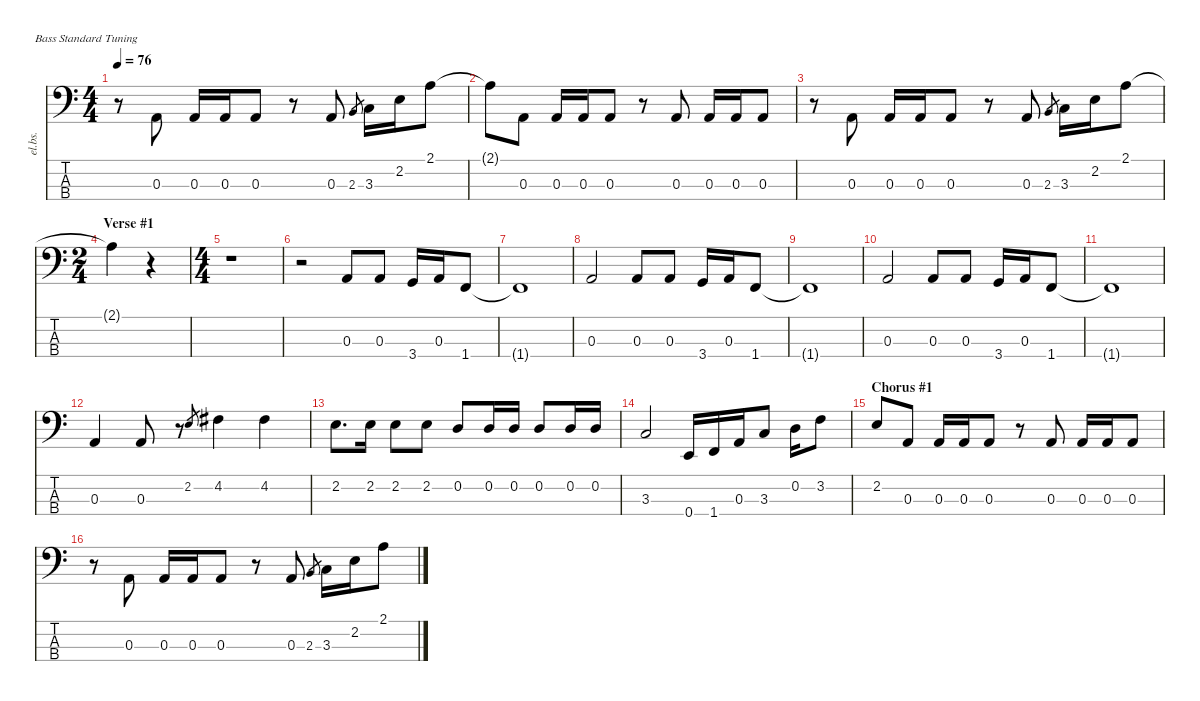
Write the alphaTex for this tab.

\defaultSystemsLayout 4
\hideDynamics
\bracketExtendMode nobrackets
\otherSystemsTrackNameOrientation horizontal
\track ("Bass" "el.bs.") {instrument electricbasspick}
\staff {score tabs}
\tuning (G2 D2 A1 E1)
\ts (4 4)
\tempo 76
\clef f4
\ks c
r.8{dy ff beam Down} 0.3.8{beam Up} 0.3.16{beam Up} 0.3.16{beam Up} 0.3.8{beam Up} r.8{beam Up} 0.3.8{beam Up} 2.3.8{gr dy f beam Up} 3.3.16{dy ff beam Down} 2.2.16{beam Down} 2.1.8{beam Down} |
2.1{t}.8{beam Down} 0.3.8{beam Down} 0.3.16{beam Up} 0.3.16{beam Up} 0.3.8{beam Up} r.8{beam Up} 0.3.8{beam Up} 0.3.16{beam Up} 0.3.16{beam Up} 0.3.8{beam Up} |
r.8{beam Down} 0.3.8{beam Up} 0.3.16{beam Up} 0.3.16{beam Up} 0.3.8{beam Up} r.8{beam Up} 0.3.8{beam Up} 2.3.8{gr dy f beam Up} 3.3.16{dy ff beam Down} 2.2.16{beam Down} 2.1.8{beam Down} |
\ts (2 4)
\section ("" "Verse #1")
2.1{t}.4{beam Down} r.4{beam Down} |
\ts (4 4)
r.1{beam Down} |
r.2{beam Down} 0.3.8{beam Up} 0.3.8{beam Up} 3.4.16{beam Up} 0.3.16{beam Up} 1.4.8{beam Up} |
1.4{t}.1{beam Up} |
0.3.2{beam Up} 0.3.8{beam Up} 0.3.8{beam Up} 3.4.16{beam Up} 0.3.16{beam Up} 1.4.8{beam Up} |
1.4{t}.1{beam Up} |
0.3.2{beam Up} 0.3.8{beam Up} 0.3.8{beam Up} 3.4.16{beam Up} 0.3.16{beam Up} 1.4.8{beam Up} |
1.4{t}.1{beam Up} |
0.3.4{beam Up} 0.3.8{beam Up} r.8{beam Up} 2.2.8{gr dy mf beam Up} 4.2{acc #}.4{dy ff beam Down} 4.2{acc #}.4{beam Down} |
2.2.8{d beam Down} 2.2.16{beam Down} 2.2.8{beam Down} 2.2.8{beam Down} 0.2.8{beam Up} 0.2.16{beam Up} 0.2.16{beam Up} 0.2.8{beam Up} 0.2.16{beam Up} 0.2.16{beam Up} |
3.3.2{beam Up} 0.4.16{beam Up} 1.4.16{beam Up} 0.3.16{beam Up} 3.3.8{beam Up} 0.2.16{beam Down} 3.2.8{beam Down} |
\section ("" "Chorus #1")
2.2.8{beam Up} 0.3.8{beam Up} 0.3.16{beam Up} 0.3.16{beam Up} 0.3.8{beam Up} r.8{beam Up} 0.3.8{beam Up} 0.3.16{beam Up} 0.3.16{beam Up} 0.3.8{beam Up} |
r.8{beam Down} 0.3.8{beam Up} 0.3.16{beam Up} 0.3.16{beam Up} 0.3.8{beam Up} r.8{beam Up} 0.3.8{beam Up} 2.3.8{gr dy f beam Up} 3.3.16{dy ff beam Down} 2.2.16{beam Down} 2.1.8{beam Down}
